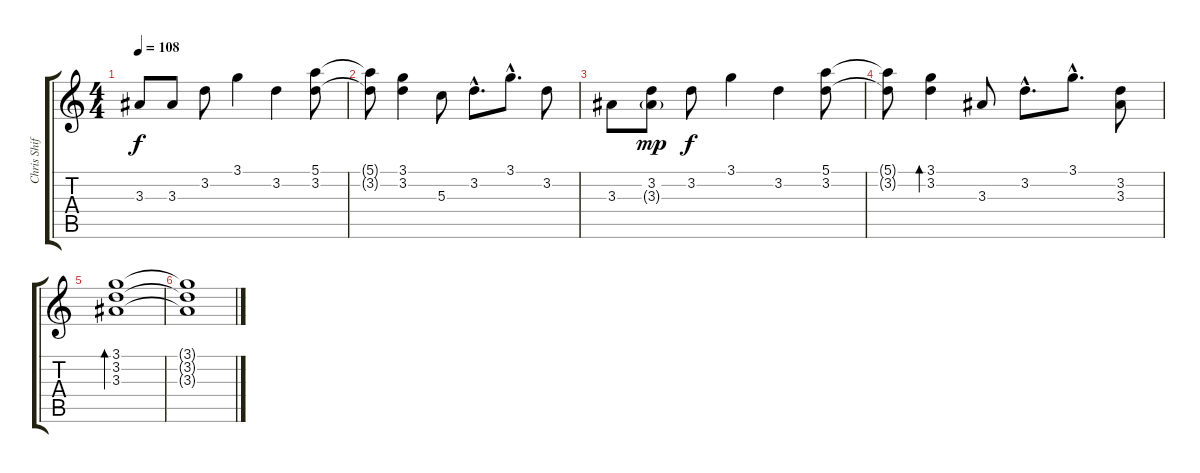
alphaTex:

\track ("Chris Shifflet (Guitar clean)" "Chris Shif") {instrument electricguitarclean}
\staff {score tabs}
\tuning (E4 B3 G3 D3 A2 E2) {hide}
\ts (4 4)
\tempo 108
\clef g2
\ks c
3.3.8{dy f volume 8} 3.3.8 3.2.8 3.1.4 3.2.4 (5.1 3.2).8 |
(5.1{t} 3.2{t}).8 (3.1 3.2).4 5.3.8 3.2{hac}.8{d} 3.1{hac}.8{d} 3.2.8 |
3.3.8 (3.2 3.3{g}).8{dy mp} 3.2.8{dy f} 3.1.4 3.2.4 (5.1 3.2).8 |
(5.1{t} 3.2{t}).8 (3.1 3.2).4{bd 120} 3.3.8 3.2{hac}.8{d} 3.1{hac}.8{d} (3.2 3.3).8 |
(3.1 3.2 3.3).1{bd 240} |
(3.1{t} 3.2{t} 3.3{t}).1
